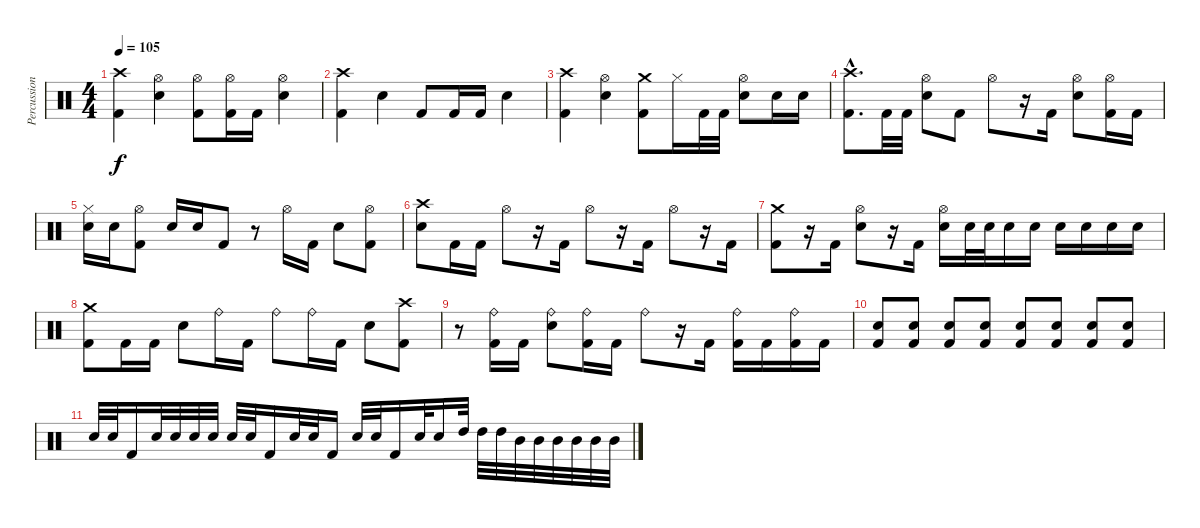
\track ("Percussioni" "Percussion") {instrument percussion}
\staff {score}
\articulation defaults
\ts (4 4)
\tempo 105
\clef neutral
\ks c
("Crash high (hit)" "Kick (hit) 2").4{dy f} ("Hi-Hat (open)" "Electric Snare (hit)").4 ("Hi-Hat (open)" "Kick (hit) 2").8 ("Hi-Hat (open)" "Kick (hit) 2").16 "Kick (hit) 2".16 ("Hi-Hat (open)" "Electric Snare (hit)").4 |
("Crash high (hit)" "Kick (hit) 2").4 "Electric Snare (hit)".4 "Kick (hit) 2".8 "Kick (hit) 2".16 "Kick (hit) 2".16 "Electric Snare (hit)".4 |
("Crash high (hit)" "Kick (hit) 2").4 ("Hi-Hat (open)" "Electric Snare (hit)").4 ("Crash medium (hit)" "Kick (hit) 2").8 "Hi-Hat (closed)".16 "Kick (hit) 2".32 "Kick (hit) 2".32 ("Hi-Hat (open)" "Electric Snare (hit)").8 "Electric Snare (hit)".16 "Electric Snare (hit)".16 |
("Crash high (hit)"{hac} "Kick (hit) 2"{hac}).8{d} "Kick (hit) 2".32 "Kick (hit) 2".32 ("Hi-Hat (open)" "Electric Snare (hit)").8 "Kick (hit) 2".8 "Hi-Hat (open)".8 r.16 "Kick (hit) 2".16 ("Hi-Hat (open)" "Electric Snare (hit)").8 ("Hi-Hat (open)" "Kick (hit) 2").16 "Kick (hit) 2".16 |
("Hi-Hat (closed)" "Electric Snare (hit)").16 "Electric Snare (hit)".16 ("Hi-Hat (open)" "Kick (hit) 2").8 "Electric Snare (hit)".16 "Electric Snare (hit)".16 "Kick (hit) 2".8 r.8 "Hi-Hat (open)".16 "Kick (hit) 2".16 "Electric Snare (hit)".8 ("Hi-Hat (open)" "Kick (hit) 2").8 |
("Crash high (hit)" "Electric Snare (hit)").8 "Kick (hit) 2".16 "Kick (hit) 2".16 "Hi-Hat (open)".8 r.16 "Kick (hit) 2".16 "Hi-Hat (open)".8 r.16 "Kick (hit) 2".16 "Hi-Hat (open)".8 r.16 "Kick (hit) 2".16 |
("Crash medium (hit)" "Kick (hit) 2").8 r.16 "Kick (hit) 2".16 ("Hi-Hat (open)" "Electric Snare (hit)").8 r.16 "Kick (hit) 2".16 ("Hi-Hat (open)" "Electric Snare (hit)").16 "Electric Snare (hit)".32 "Electric Snare (hit)".32 "Electric Snare (hit)".16 "Electric Snare (hit)".16 "Electric Snare (hit)".16 "Electric Snare (hit)".16 "Electric Snare (hit)".16 "Electric Snare (hit)".16 |
("Crash medium (hit)" "Kick (hit) 2").8 "Kick (hit) 2".16 "Kick (hit) 2".16 "Electric Snare (hit)".8 "Ride (bell)".16 "Kick (hit) 2".16 "Ride (bell)".8 "Ride (bell)".16 "Kick (hit) 2".16 "Electric Snare (hit)".8 ("Crash high (hit)" "Kick (hit) 2").8 |
r.8 ("Ride (bell)" "Kick (hit) 2").16 "Kick (hit) 2".16 ("Ride (bell)" "Electric Snare (hit)").8 ("Ride (bell)" "Kick (hit) 2").16 "Kick (hit) 2".16 "Ride (bell)".8 r.16 "Kick (hit) 2".16 ("Ride (bell)" "Kick (hit) 2").16 "Kick (hit) 2".16 ("Ride (bell)" "Kick (hit) 2").16 "Kick (hit) 2".16 |
("Electric Snare (hit)" "Kick (hit) 2").8 ("Electric Snare (hit)" "Kick (hit) 2").8 ("Electric Snare (hit)" "Kick (hit) 2").8 ("Electric Snare (hit)" "Kick (hit) 2").8 ("Electric Snare (hit)" "Kick (hit) 2").8 ("Electric Snare (hit)" "Kick (hit) 2").8 ("Electric Snare (hit)" "Kick (hit) 2").8 ("Electric Snare (hit)" "Kick (hit) 2").8 |
"Electric Snare (hit)".32 "Electric Snare (hit)".32 "Kick (hit) 2".16 "Electric Snare (hit)".32 "Electric Snare (hit)".32 "Electric Snare (hit)".32 "Electric Snare (hit)".32 "Electric Snare (hit)".32 "Electric Snare (hit)".32 "Kick (hit) 2".16 "Electric Snare (hit)".32 "Electric Snare (hit)".32 "Kick (hit) 2".16 "Electric Snare (hit)".32 "Electric Snare (hit)".32 "Kick (hit) 2".16 "Electric Snare (hit)".32 "Electric Snare (hit)".16 "High Tom (hit)".32 "High Tom (hit)".32 "High Tom (hit)".32 "Mid Tom (hit)".32 "Mid Tom (hit)".32 "Mid Tom (hit)".32 "Mid Tom (hit)".32 "Mid Tom (hit)".32 "Mid Tom (hit)".32
